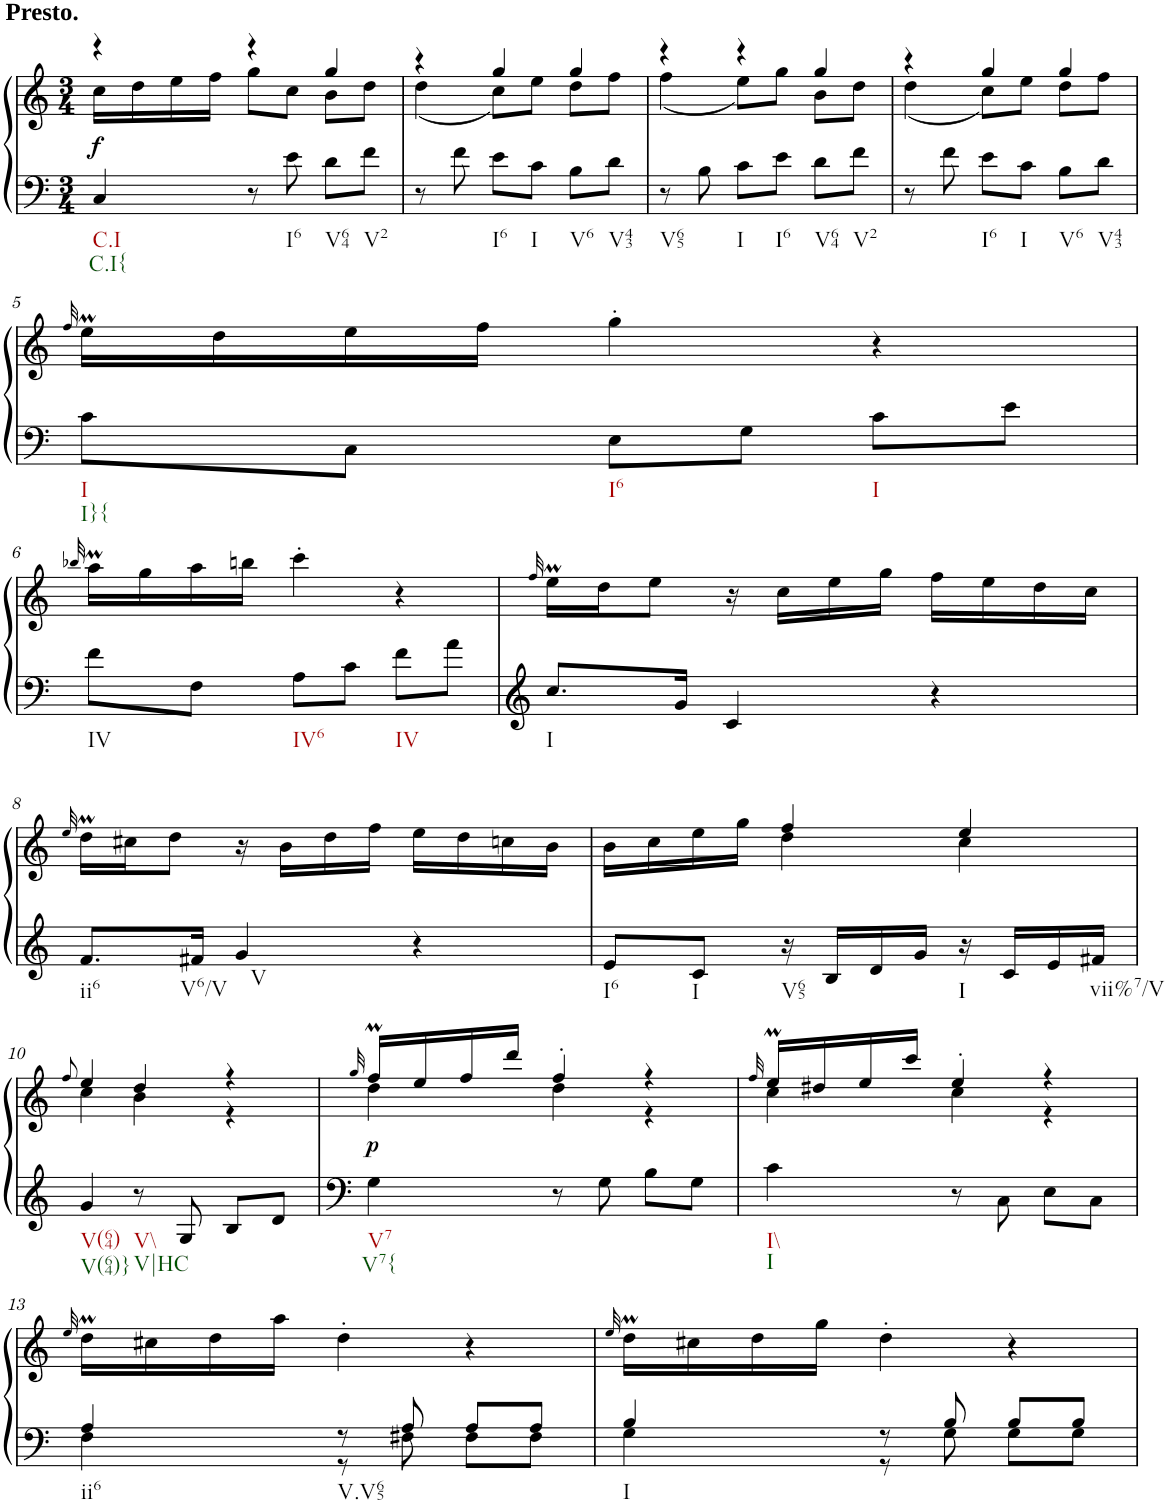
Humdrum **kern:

**kern	**kern	**dynam
*part1	*part1	*part1
*staff2	*staff1	*staff1/2
*I"unbenannt1	*	*
*clefF4	*clefG2	*
*k[]	*k[]	*
*M3/4	*M3/4	*
=1	=1	=1
*	*^	*
!	!LO:TX:a:B:t=Presto.	!	!
!LO:TX:b:t=C.I	!	!	!
!LO:TX:b:t=C.I{	!	!	!
!	!	!	!LO:DY:b
4C/	4r	16cc\LL	f
.	.	16dd\	.
.	.	16ee\	.
.	.	16ff\JJ	.
8r	4r	8gg\L	.
!LO:TX:b:t=I6	!	!	!
8e\	.	8cc\J	.
!LO:TX:b:t=V64	!	!	!
8d\L	4gg/	8b\L	.
!LO:TX:b:t=V2	!	!	!
8f\J	.	8dd\J	.
=2	=2	=2	=2
8r	4r	(4dd\	.
8f\	.	.	.
!LO:TX:b:t=I6	!	!	!
8e\L	4gg/	8cc\L)	.
!LO:TX:b:t=I	!	!	!
8c\J	.	8ee\J	.
!LO:TX:b:t=V6	!	!	!
8B\L	4gg/	8dd\L	.
!LO:TX:b:t=V43	!	!	!
8d\J	.	8ff\J	.
=3	=3	=3	=3
!LO:TX:b:t=V65	!	!	!
8r	4r	(4ff\	.
8B\	.	.	.
!LO:TX:b:t=I	!	!	!
8c\L	4r	8ee\L)	.
!LO:TX:b:t=I6	!	!	!
8e\J	.	8gg\J	.
!LO:TX:b:t=V64	!	!	!
8d\L	4gg/	8b\L	.
!LO:TX:b:t=V2	!	!	!
8f\J	.	8dd\J	.
=4	=4	=4	=4
8r	4r	(4dd\	.
8f\	.	.	.
!LO:TX:b:t=I6	!	!	!
8e\L	4gg/	8cc\L)	.
!LO:TX:b:t=I	!	!	!
8c\J	.	8ee\J	.
!LO:TX:b:t=V6	!	!	!
8B\L	4gg/	8dd\L	.
!LO:TX:b:t=V43	!	!	!
8d\J	.	8ff\J	.
*	*v	*v	*
!!LO:LB:g=z
=5	=5	=5
.	32qff/	.
!LO:TX:b:t=I	!	!
!LO:TX:b:t=I}{	!	!
8c\L	16eem\LL	.
.	16dd\	.
8C\J	16ee\	.
.	16ff\JJ	.
!LO:TX:b:t=I6	!	!
8E\L	4gg'\	.
8G\J	.	.
!LO:TX:b:t=I	!	!
8c\L	4r	.
8e\J	.	.
!!LO:LB:g=z
=6	=6	=6
.	32qbb-X/	.
!LO:TX:b:t=IV	!	!
8f\L	16aaM\LL	.
.	16gg\	.
8F\J	16aa\	.
.	16bbn\JJ	.
!LO:TX:b:t=IV6	!	!
8A\L	4ccc'\	.
8c\J	.	.
!LO:TX:b:t=IV	!	!
8f\L	4r	.
8a\J	.	.
=7	=7	=7
.	32qff/	.
!LO:TX:b:t=I	!	!
8.cc/L	16eem\LL	.
.	16dd\J	.
.	8ee\J	.
16g/Jk	.	.
4c/	16r	.
.	16cc\LL	.
.	16ee\	.
.	16gg\JJ	.
4r	16ff\LL	.
.	16ee\	.
.	16dd\	.
.	16cc\JJ	.
!!LO:LB:g=z
=8	=8	=8
.	32qee/	.
!LO:TX:b:t=ii6	!	!
8.f/L	16ddM\LL	.
.	16cc#X\J	.
.	8dd\J	.
!LO:TX:b:t=V6/V	!	!
16f#X/Jk	.	.
!LO:TX:b:t=V	!	!
4g/	16r	.
.	16b\LL	.
.	16dd\	.
.	16ff\JJ	.
4r	16ee\LL	.
.	16dd\	.
.	16ccn\	.
.	16b\JJ	.
=9	=9	=9
*	*^	*
!LO:TX:b:t=I6	!	!	!
8e/L	16b\LL	4ryy	.
.	16cc\	.	.
!LO:TX:b:t=I	!	!	!
8c/J	16ee\	.	.
.	16gg\JJ	.	.
!LO:TX:b:t=V65	!	!	!
16r	4ff/	4dd\	.
16B/LL	.	.	.
16d/	.	.	.
16g/JJ	.	.	.
!LO:TX:b:t=I	!	!	!
16r	4ee/	4cc\	.
16c/LL	.	.	.
16e/	.	.	.
!LO:TX:b:t=vii%7/V	!	!	!
16f#X/JJ	.	.	.
!!LO:LB:g=z	!!
=10	=10	=10	=10
.	8qff/	.	.
!LO:TX:b:t=V(64)	!	!	!
!LO:TX:b:t=V(64)}	!	!	!
4g/	4ee/	4cc\	.
!LO:TX:b:t=V\\	!	!	!
!LO:TX:b:t=V|HC	!	!	!
8r	4dd/	4b\	.
8G/	.	.	.
8B/L	4r	4r	.
8d/J	.	.	.
=11	=11	=11	=11
.	.	32qgg/	.
!LO:TX:b:t=V7	!	!	!
!LO:TX:b:t=V7{	!	!	!
!	!	!	!LO:DY:b
4G\	16ffM/LL	4dd\	p
.	16ee/	.	.
.	16ff/	.	.
.	16ddd/JJ	.	.
8r	4ff'/	4dd\	.
8G\	.	.	.
8B\L	4r	4r	.
8G\J	.	.	.
=12	=12	=12	=12
.	32qff/	.	.
!LO:TX:b:t=I\\	!	!	!
!LO:TX:b:t=I	!	!	!
4c\	16eem/LL	4cc\	.
.	16dd#X/	.	.
.	16ee/	.	.
.	16ccc/JJ	.	.
8r	4ee'/	4cc\	.
8C\	.	.	.
8E\L	4r	4r	.
8C\J	.	.	.
*	*v	*v	*
!!LO:LB:g=z
=13	=13	=13
.	32qee/	.
*^	*	*
!LO:TX:b:t=ii6	!	!	!
4A/	4F\	16ddM\LL	.
.	.	16cc#X\	.
.	.	16dd\	.
.	.	16aa\JJ	.
!LO:TX:b:t=V.V65	!	!	!
8r	8r	4dd'\	.
8A/	8F#X\	.	.
8A/L	8F#\L	4r	.
8A/J	8F#\J	.	.
=14	=14	=14	=14
.	.	32qee/	.
!LO:TX:b:t=I	!	!	!
4B/	4G\	16ddM\LL	.
.	.	16cc#X\	.
.	.	16dd\	.
.	.	16gg\JJ	.
8r	8r	4dd'\	.
8B/	8G\	.	.
8B/L	8G\L	4r	.
8B/J	8G\J	.	.
*v	*v	*	*
=	=	=
*-	*-	*-
